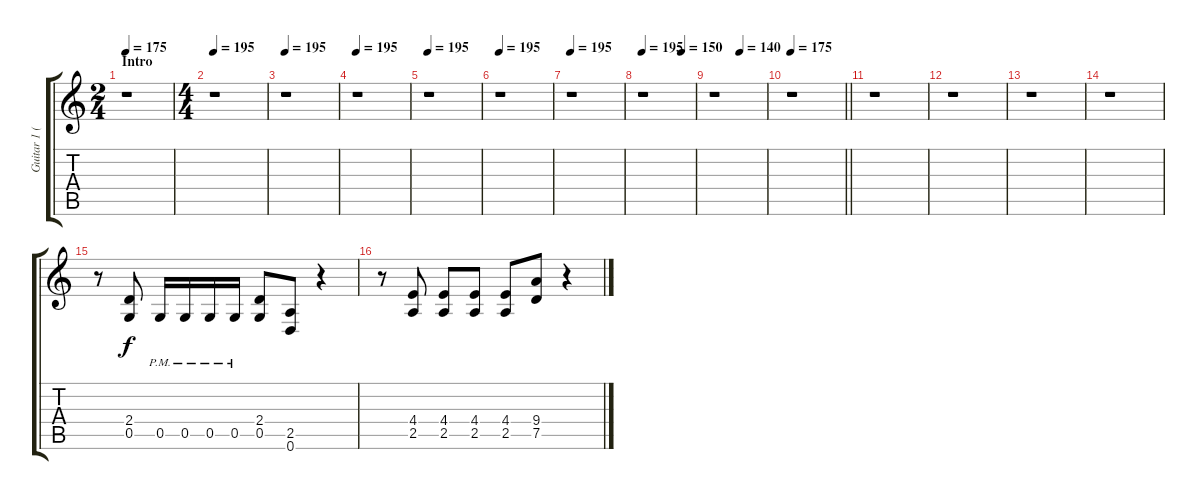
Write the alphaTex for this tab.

\track ("Guitar 1 (Rhythm)" "Guitar 1 (") {instrument distortionguitar}
\staff {score tabs}
\tuning (D4 A3 F3 C3 G2 D2) {hide}
\ts (2 4)
\section ("" "Intro")
\tempo 175
\clef g2
\ks c
r.1{dy f instrument distortionguitar} |
\ts (4 4)
\tempo 195
r.1 |
\tempo 195
r.1 |
\tempo 195
r.1 |
\tempo 195
r.1 |
\tempo 195
r.1 |
\tempo 195
r.1 |
\tempo 195
\tempo (150 0.75)
r.1 |
\tempo (140 0.5)
r.1 |
\tempo 175
\barLineRight lightlight
r.1 |
r.1 |
r.1 |
r.1 |
r.1 |
r.8 (2.4 0.5).8{volume 12 balance 8} 0.5{pm}.16 0.5{pm}.16 0.5{pm}.16 0.5{pm}.16 (2.4 0.5).8 (2.5 0.6).8 r.4 |
r.8 (4.4 2.5).8 (4.4 2.5).8 (4.4 2.5).8 (4.4 2.5).8 (9.4 7.5).8 r.4
